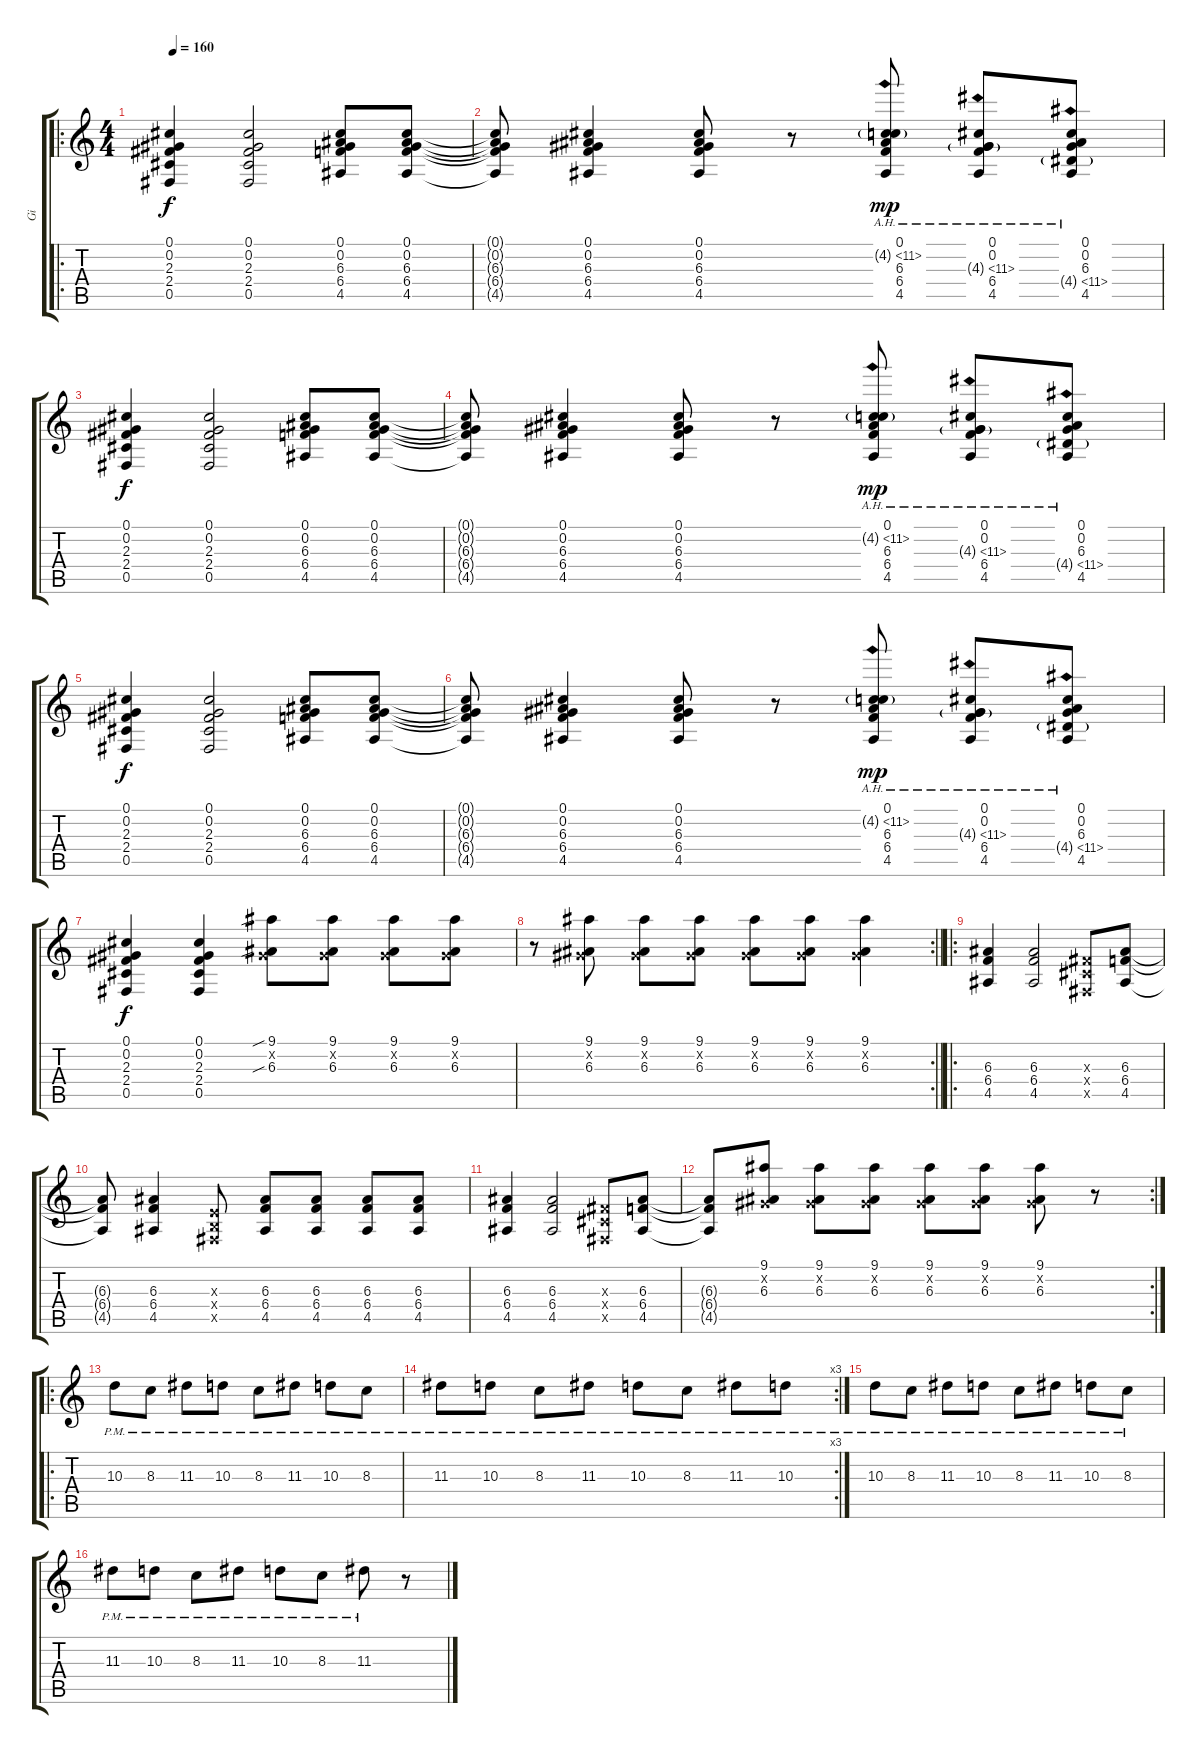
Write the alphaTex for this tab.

\track ("Gi" "Gi") {instrument electricguitarjazz}
\staff {score tabs}
\tuning (Db4 Ab3 E3 B2 Gb2 B1) {hide}
\ro
\ts (4 4)
\tempo 160
\clef g2
\ks c
(0.1 0.2 2.3 2.4 0.5).4{dy f instrument distortionguitar} (0.1 0.2 2.3 2.4 0.5).2 (0.1 0.2 6.3 6.4 4.5).8 (0.1 0.2 6.3 6.4 4.5).8 |
(0.1{t} 0.2{t} 6.3{t} 6.4{t} 4.5{t}).8 (0.1 0.2 6.3 6.4 4.5).4 (0.1 0.2 6.3 6.4 4.5).8 r.8 (0.1 4.2{ah 7 g} 6.3 6.4 4.5).8{dy mp} (0.1 0.2 4.3{ah 7 g} 6.4 4.5).8 (0.1 0.2 6.3 4.4{ah 7 g} 4.5).8 |
(0.1 0.2 2.3 2.4 0.5).4{dy f} (0.1 0.2 2.3 2.4 0.5).2 (0.1 0.2 6.3 6.4 4.5).8 (0.1 0.2 6.3 6.4 4.5).8 |
(0.1{t} 0.2{t} 6.3{t} 6.4{t} 4.5{t}).8 (0.1 0.2 6.3 6.4 4.5).4 (0.1 0.2 6.3 6.4 4.5).8 r.8 (0.1 4.2{ah 7 g} 6.3 6.4 4.5).8{dy mp} (0.1 0.2 4.3{ah 7 g} 6.4 4.5).8 (0.1 0.2 6.3 4.4{ah 7 g} 4.5).8 |
(0.1 0.2 2.3 2.4 0.5).4{dy f} (0.1 0.2 2.3 2.4 0.5).2 (0.1 0.2 6.3 6.4 4.5).8 (0.1 0.2 6.3 6.4 4.5).8 |
(0.1{t} 0.2{t} 6.3{t} 6.4{t} 4.5{t}).8 (0.1 0.2 6.3 6.4 4.5).4 (0.1 0.2 6.3 6.4 4.5).8 r.8 (0.1 4.2{ah 7 g} 6.3 6.4 4.5).8{dy mp} (0.1 0.2 4.3{ah 7 g} 6.4 4.5).8 (0.1 0.2 6.3 4.4{ah 7 g} 4.5).8 |
(0.1 0.2 2.3 2.4 0.5).4{dy f} (0.1 0.2 2.3 2.4 0.5).4 (9.1{sib} 0.2{x} 6.3{sib}).8 (9.1 0.2{x} 6.3).8 (9.1 0.2{x} 6.3).8 (9.1 0.2{x} 6.3).8 |
\rc 2
\barLineRight lightlight
r.8 (9.1 0.2{x} 6.3).8 (9.1 0.2{x} 6.3).8 (9.1 0.2{x} 6.3).8 (9.1 0.2{x} 6.3).8 (9.1 0.2{x} 6.3).8 (9.1 0.2{x} 6.3).4 |
\ro
(6.3 6.4 4.5).4 (6.3 6.4 4.5).2 (2.3{x} 2.4{x} 0.5{x}).8 (6.3 6.4 4.5).8 |
(6.3{t} 6.4{t} 4.5{t}).8 (6.3 6.4 4.5).4 (0.3{x} 0.4{x} 0.5{x}).8 (6.3 6.4 4.5).8 (6.3 6.4 4.5).8 (6.3 6.4 4.5).8 (6.3 6.4 4.5).8 |
(6.3 6.4 4.5).4 (6.3 6.4 4.5).2 (2.3{x} 2.4{x} 0.5{x}).8 (6.3 6.4 4.5).8 |
\rc 2
(6.3{t} 6.4{t} 4.5{t}).8 (9.1 0.2{x} 6.3).8 (9.1 0.2{x} 6.3).8 (9.1 0.2{x} 6.3).8 (9.1 0.2{x} 6.3).8 (9.1 0.2{x} 6.3).8 (9.1 0.2{x} 6.3).8 r.8 |
\ro
10.3{pm}.8 8.3{pm}.8 11.3{pm}.8 10.3{pm}.8 8.3{pm}.8 11.3{pm}.8 10.3{pm}.8 8.3{pm}.8 |
\rc 3
11.3{pm}.8 10.3{pm}.8 8.3{pm}.8 11.3{pm}.8 10.3{pm}.8 8.3{pm}.8 11.3{pm}.8 10.3{pm}.8 |
10.3{pm}.8 8.3{pm}.8 11.3{pm}.8 10.3{pm}.8 8.3{pm}.8 11.3{pm}.8 10.3{pm}.8 8.3{pm}.8 |
11.3{pm}.8 10.3{pm}.8 8.3{pm}.8 11.3{pm}.8 10.3{pm}.8 8.3{pm}.8 11.3{pm}.8 r.8
